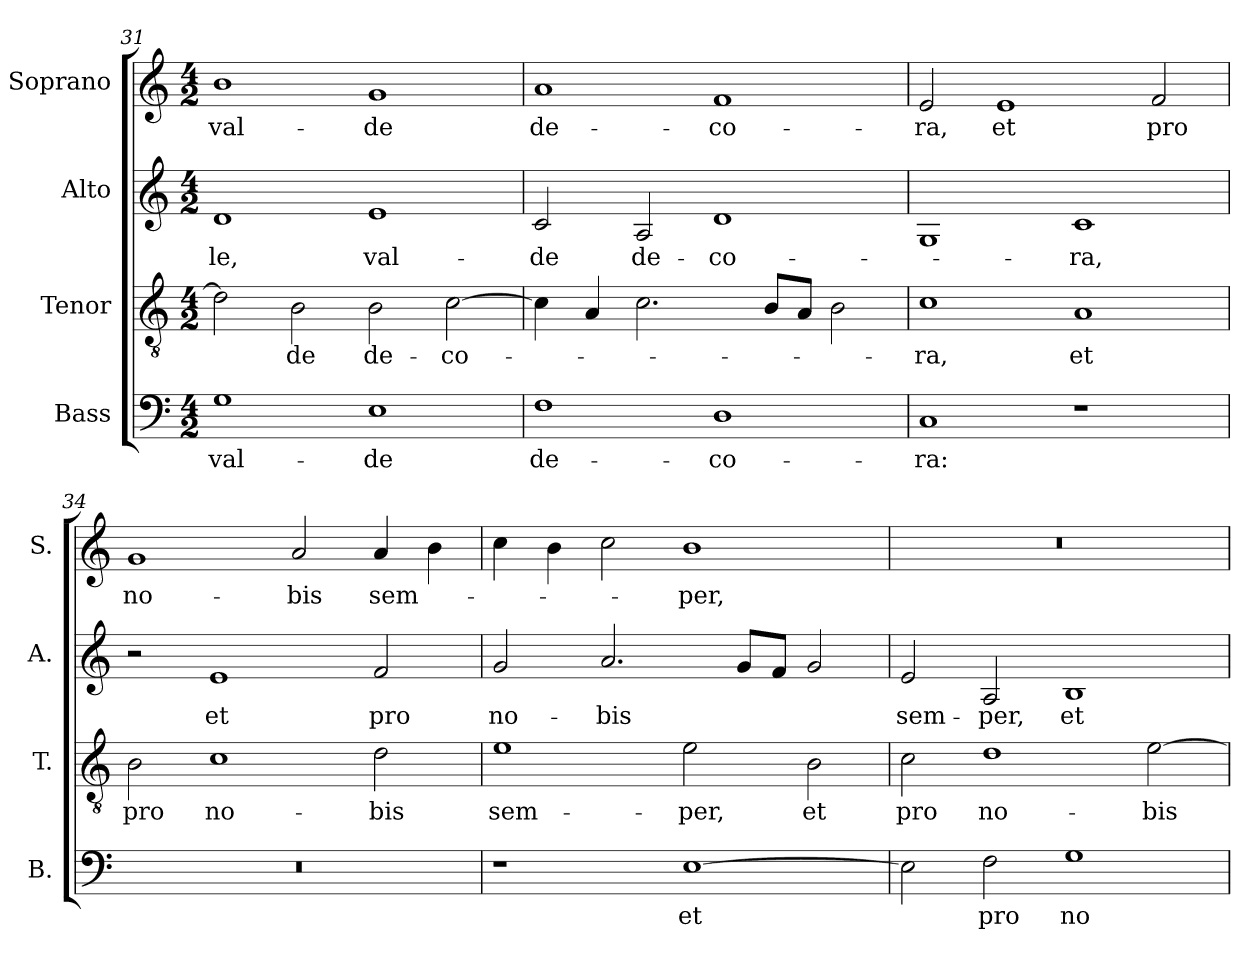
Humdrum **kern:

**kern	**text	**kern	**text	**kern	**text	**kern	**text
*part4	*part4	*part3	*part3	*part2	*part2	*part1	*part1
*staff4	*staff4	*staff3	*staff3	*staff2	*staff2	*staff1	*staff1
*I"Bass	*	*I"Tenor	*	*I"Alto	*	*I"Soprano	*
*I'B.	*	*I'T.	*	*I'A.	*	*I'S.	*
*clefF4	*	*clefGv2	*	*clefG2	*	*clefG2	*
*	*	*ITrd7c12	*	*	*	*	*
*k[]	*	*k[]	*	*k[]	*	*k[]	*
*C:	*	*C:	*	*C:	*	*C:	*
*M4/2	*	*M4/2	*	*M4/2	*	*M4/2	*
=31	=31	=31	=31	=31	=31	=31	=31
!	!LO:LY:b:color=#000000	!	!	!	!	!	!
!	!	!	!	!	!LO:LY:b:color=#000000	!	!
!	!	!	!	!	!	!	!LO:LY:b:color=#000000
1Gi	val-	2Di\]	.	1di	-le,	1bi	val-
!	!	!	!LO:LY:b:color=#000000	!	!	!	!
.	.	2BBi\	-de	.	.	.	.
!	!LO:LY:b:color=#000000	!	!	!	!	!	!
!	!	!	!LO:LY:b:color=#000000	!	!	!	!
!	!	!	!	!	!LO:LY:b:color=#000000	!	!
!	!	!	!	!	!	!	!LO:LY:b:color=#000000
1Ei	-de	2BBi\	de-	1ei	val-	1gi	-de
!	!	!	!LO:LY:b:color=#000000	!	!	!	!
.	.	[2Ci\	-co-	.	.	.	.
=32	=32	=32	=32	=32	=32	=32	=32
!	!LO:LY:b:color=#000000	!	!	!	!	!	!
!	!	!	!	!	!LO:LY:b:color=#000000	!	!
!	!	!	!	!	!	!	!LO:LY:b:color=#000000
1Fi	de-	4Ci\]	.	2ci/	-de	1ai	de-
.	.	4AAi/	.	.	.	.	.
!	!	!	!	!	!LO:LY:b:color=#000000	!	!
.	.	2.Ci\	.	2Ai/	de-	.	.
!	!LO:LY:b:color=#000000	!	!	!	!	!	!
!	!	!	!	!	!LO:LY:b:color=#000000	!	!
!	!	!	!	!	!	!	!LO:LY:b:color=#000000
1Di	-co-	.	.	1di	-co-	1fi	-co-
.	.	8BBi/L	.	.	.	.	.
.	.	8AAi/J	.	.	.	.	.
.	.	2BBi\	.	.	.	.	.
=33	=33	=33	=33	=33	=33	=33	=33
!	!LO:LY:b:color=#000000	!	!	!	!	!	!
!	!	!	!LO:LY:b:color=#000000	!	!	!	!
!	!	!	!	!	!	!	!LO:LY:b:color=#000000
1Ci	-ra:	1Ci	-ra,	1Gi	.	2ei/	-ra,
!	!	!	!	!	!	!	!LO:LY:b:color=#000000
.	.	.	.	.	.	1ei	et
!	!	!	!LO:LY:b:color=#000000	!	!	!	!
!	!	!	!	!	!LO:LY:b:color=#000000	!	!
1r	.	1AAi	et	1ci	-ra,	.	.
!	!	!	!	!	!	!	!LO:LY:b:color=#000000
.	.	.	.	.	.	2fi/	pro
!!LO:LB:g=z
=34	=34	=34	=34	=34	=34	=34	=34
!LO:N:vis=1	!	!	!	!	!	!	!
!	!	!	!LO:LY:b:color=#000000	!	!	!	!
!	!	!	!	!	!	!	!LO:LY:b:color=#000000
0r	.	2BBi\	pro	2r	.	1gi	no-
!	!	!	!LO:LY:b:color=#000000	!	!	!	!
!	!	!	!	!	!LO:LY:b:color=#000000	!	!
.	.	1Ci	no-	1ei	et	.	.
!	!	!	!	!	!	!	!LO:LY:b:color=#000000
.	.	.	.	.	.	2ai/	-bis
!	!	!	!LO:LY:b:color=#000000	!	!	!	!
!	!	!	!	!	!LO:LY:b:color=#000000	!	!
!	!	!	!	!	!	!	!LO:LY:b:color=#000000
.	.	2Di\	-bis	2fi/	pro	4ai/	sem-
.	.	.	.	.	.	4bi\	.
=35	=35	=35	=35	=35	=35	=35	=35
!	!	!	!LO:LY:b:color=#000000	!	!	!	!
!	!	!	!	!	!LO:LY:b:color=#000000	!	!
1r	.	1Ei	sem-	2gi/	no-	4cci\	.
.	.	.	.	.	.	4bi\	.
!	!	!	!	!	!LO:LY:b:color=#000000	!	!
.	.	.	.	2.ai/	-bis	2cci\	.
!	!LO:LY:b:color=#000000	!	!	!	!	!	!
!	!	!	!LO:LY:b:color=#000000	!	!	!	!
!	!	!	!	!	!	!	!LO:LY:b:color=#000000
[1Ei	et	2Ei\	-per,	.	.	1bi	-per,
.	.	.	.	8gi/L	.	.	.
.	.	.	.	8fi/J	.	.	.
!	!	!	!LO:LY:b:color=#000000	!	!	!	!
.	.	2BBi\	et	2gi/	.	.	.
=36	=36	=36	=36	=36	=36	=36	=36
!	!	!	!LO:LY:b:color=#000000	!	!	!	!
!	!	!	!	!	!LO:LY:b:color=#000000	!LO:N:vis=1	!
2Ei\]	.	2Ci\	pro	2ei/	sem-	0r	.
!	!LO:LY:b:color=#000000	!	!	!	!	!	!
!	!	!	!LO:LY:b:color=#000000	!	!	!	!
!	!	!	!	!	!LO:LY:b:color=#000000	!	!
2Fi\	pro	1Di	no-	2Ai/	-per,	.	.
!	!LO:LY:b:color=#000000	!	!	!	!	!	!
!	!	!	!	!	!LO:LY:b:color=#000000	!	!
1Gi	no-	.	.	1Bi	et	.	.
!	!	!	!LO:LY:b:color=#000000	!	!	!	!
.	.	[2Ei\	-bis	.	.	.	.
=	=	=	=	=	=	=	=
*-	*-	*-	*-	*-	*-	*-	*-
